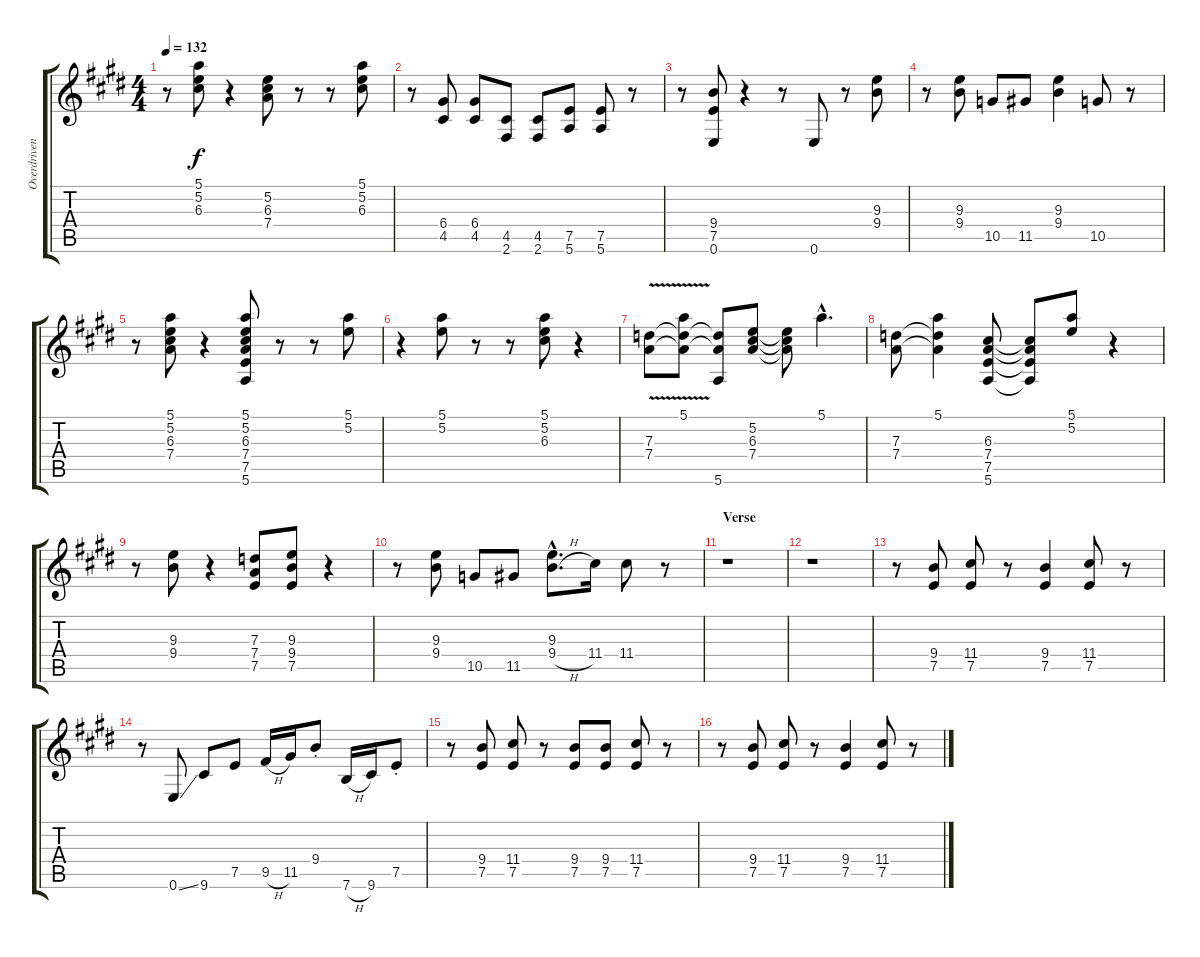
\track ("Overdriven Rythm [Guitar VI] " "Overdriven") {instrument overdrivenguitar}
\staff {score tabs}
\tuning (E4 B3 G3 D3 A2 E2) {hide}
\ts (4 4)
\tempo 132
\clef g2
\ks e
r.8{dy f} (5.1 5.2 6.3).8 r.4 (5.2 6.3 7.4).8 r.8 r.8 (5.1 5.2 6.3).8 |
r.8 (6.4 4.5).8 (6.4 4.5).8 (4.5 2.6).8 (4.5 2.6).8 (7.5 5.6).8 (7.5 5.6).8 r.8 |
r.8 (9.4 7.5 0.6).8 r.4 r.8 0.6.8 r.8 (9.3 9.4).8 |
r.8 (9.3 9.4).8 10.5.8 11.5.8 (9.3 9.4).4 10.5.8 r.8 |
r.8 (5.1 5.2 6.3 7.4).8 r.4 (5.1 5.2 6.3 7.4 7.5 5.6).8 r.8 r.8 (5.1 5.2).8 |
r.4 (5.1 5.2).8 r.8 r.8 (5.1 5.2 6.3).8 r.4 |
(7.3{v} 7.4{v}).8 (5.1 7.3{t} 7.4{t}).8 (7.3{t} 7.4{t} 5.6).8 (5.2 6.3 7.4).8 (5.2{t} 6.3{t} 7.4{t}).8 5.1{hac}.4{d} |
(7.3 7.4).8 (5.1 7.3{t} 7.4{t}).4 (6.3 7.4 7.5 5.6).8 (6.3{t} 7.4{t} 7.5{t} 5.6{t}).8 (5.1 5.2).8 r.4 |
r.8 (9.3 9.4).8 r.4 (7.3 7.4 7.5).8 (9.3 9.4 7.5).8 r.4 |
r.8 (9.3 9.4).8 10.5.8 11.5.8 (9.3{hac} 9.4{h hac}).8{d} 11.4.16 11.4.8 r.8 |
\section ("" "Verse")
r.1 |
r.1 |
r.8 (9.4 7.5).8 (11.4 7.5).8 r.8 (9.4 7.5).4 (11.4 7.5).8 r.8 |
r.8 0.6{ss}.8 9.6.8 7.5.8 9.5{h}.16 11.5.16 9.4{st}.8 7.6{h}.16 9.6.16 7.5{st}.8 |
r.8 (9.4 7.5).8 (11.4 7.5).8 r.8 (9.4 7.5).8 (9.4 7.5).8 (11.4 7.5).8 r.8 |
r.8 (9.4 7.5).8 (11.4 7.5).8 r.8 (9.4 7.5).4 (11.4 7.5).8 r.8
